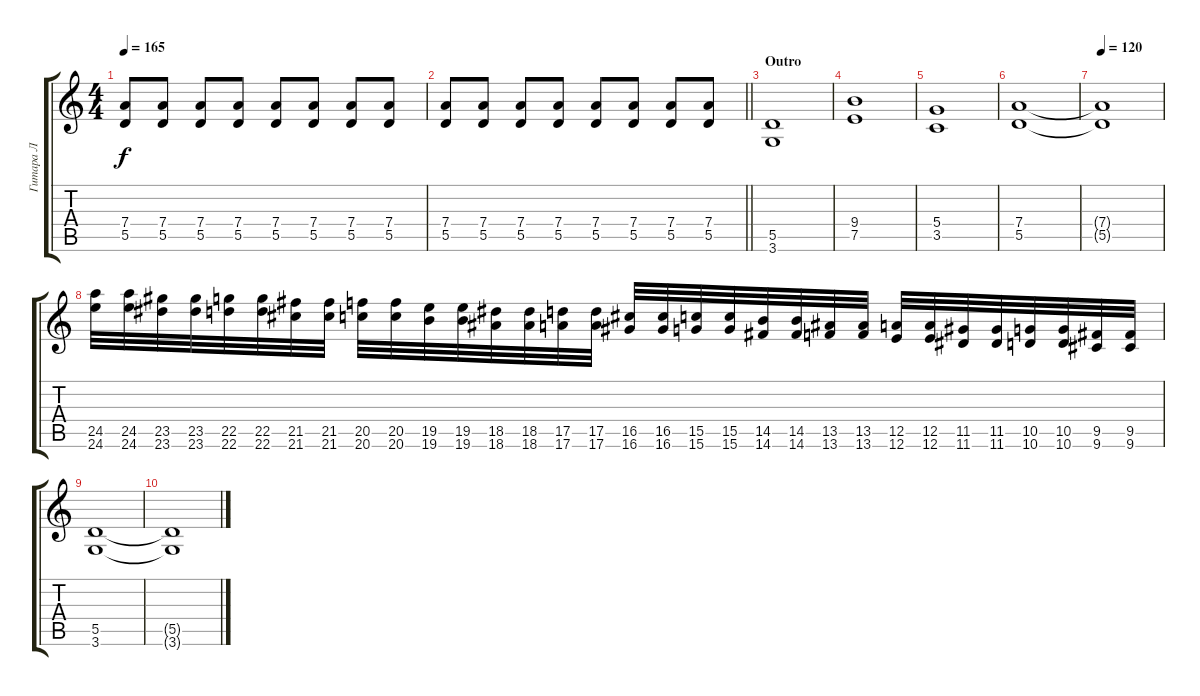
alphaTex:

\track ("Гитара Л" "Гитара Л") {instrument distortionguitar}
\staff {score tabs}
\tuning (E4 B3 G3 D3 A2 E2) {hide}
\ts (4 4)
\tempo 165
\clef g2
\ks c
(7.4 5.5).8{dy f} (7.4 5.5).8 (7.4 5.5).8 (7.4 5.5).8 (7.4 5.5).8 (7.4 5.5).8 (7.4 5.5).8 (7.4 5.5).8 |
\barLineRight lightlight
(7.4 5.5).8 (7.4 5.5).8 (7.4 5.5).8 (7.4 5.5).8 (7.4 5.5).8 (7.4 5.5).8 (7.4 5.5).8 (7.4 5.5).8 |
\section ("" "Outro")
(5.5 3.6).1 |
(9.4 7.5).1 |
(5.4 3.5).1 |
(7.4 5.5).1 |
\tempo 120
(7.4{t} 5.5{t}).1 |
(24.5 24.6).32 (24.5 24.6).32 (23.5 23.6).32 (23.5 23.6).32 (22.5 22.6).32 (22.5 22.6).32 (21.5 21.6).32 (21.5 21.6).32 (20.5 20.6).32 (20.5 20.6).32 (19.5 19.6).32 (19.5 19.6).32 (18.5 18.6).32 (18.5 18.6).32 (17.5 17.6).32 (17.5 17.6).32 (16.5 16.6).32 (16.5 16.6).32 (15.5 15.6).32 (15.5 15.6).32 (14.5 14.6).32 (14.5 14.6).32 (13.5 13.6).32 (13.5 13.6).32 (12.5 12.6).32 (12.5 12.6).32 (11.5 11.6).32 (11.5 11.6).32 (10.5 10.6).32 (10.5 10.6).32 (9.5 9.6).32 (9.5 9.6).32 |
(5.5 3.6).1 |
(5.5{t} 3.6{t}).1
